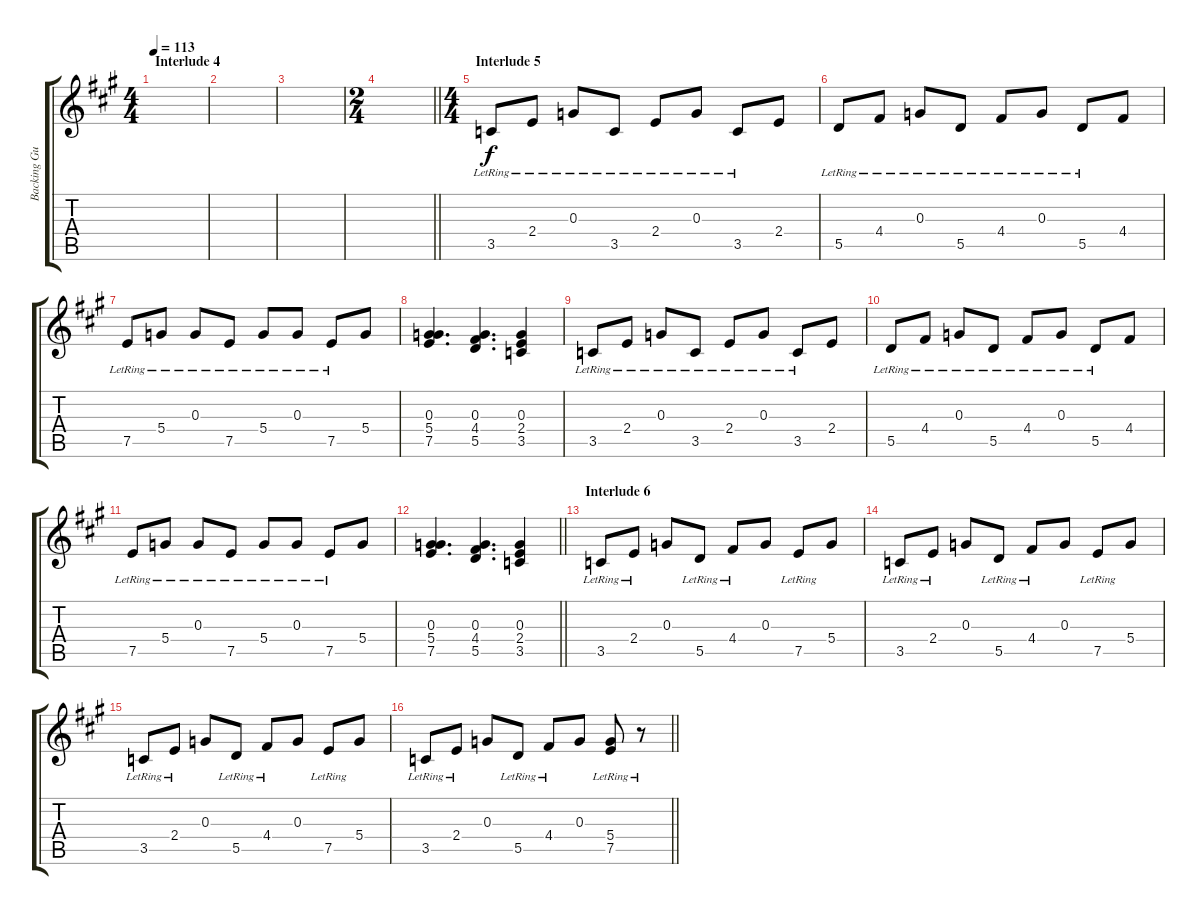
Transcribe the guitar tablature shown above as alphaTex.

\track ("Backing Guitar " "Backing Gu") {instrument acousticguitarnylon}
\staff {score tabs}
\tuning (E4 B3 G3 D3 A2 E2) {hide}
\ts (4 4)
\section ("" "Interlude 4")
\tempo 113
\clef g2
\ks a
|
|
|
\ts (2 4)
\barLineRight lightlight
|
\ts (4 4)
\section ("" "Interlude 5")
3.5{lr}.8 2.4{lr}.8 0.3{lr}.8 3.5{lr}.8 2.4{lr}.8 0.3{lr}.8 3.5{lr}.8 2.4.8 |
5.5{lr}.8 4.4{lr}.8 0.3{lr}.8 5.5{lr}.8 4.4{lr}.8 0.3{lr}.8 5.5{lr}.8 4.4.8 |
7.5{lr}.8 5.4{lr}.8 0.3{lr}.8 7.5{lr}.8 5.4{lr}.8 0.3{lr}.8 7.5{lr}.8 5.4.8 |
(0.3 5.4 7.5).4{d} (0.3 4.4 5.5).4{d} (0.3 2.4 3.5).4 |
3.5{lr}.8 2.4{lr}.8 0.3{lr}.8 3.5{lr}.8 2.4{lr}.8 0.3{lr}.8 3.5{lr}.8 2.4.8 |
5.5{lr}.8 4.4{lr}.8 0.3{lr}.8 5.5{lr}.8 4.4{lr}.8 0.3{lr}.8 5.5{lr}.8 4.4.8 |
7.5{lr}.8 5.4{lr}.8 0.3{lr}.8 7.5{lr}.8 5.4{lr}.8 0.3{lr}.8 7.5{lr}.8 5.4.8 |
\barLineRight lightlight
(0.3 5.4 7.5).4{d} (0.3 4.4 5.5).4{d} (0.3 2.4 3.5).4 |
\section ("" "Interlude 6")
3.5{lr}.8 2.4{lr}.8 0.3.8 5.5{lr}.8 4.4{lr}.8 0.3.8 7.5{lr}.8 5.4.8 |
3.5{lr}.8 2.4{lr}.8 0.3.8 5.5{lr}.8 4.4{lr}.8 0.3.8 7.5{lr}.8 5.4.8 |
3.5{lr}.8 2.4{lr}.8 0.3.8 5.5{lr}.8 4.4{lr}.8 0.3.8 7.5{lr}.8 5.4.8 |
\barLineRight lightlight
3.5{lr}.8 2.4{lr}.8 0.3.8 5.5{lr}.8 4.4{lr}.8 0.3.8 (5.4 7.5{lr}).8 r.8
